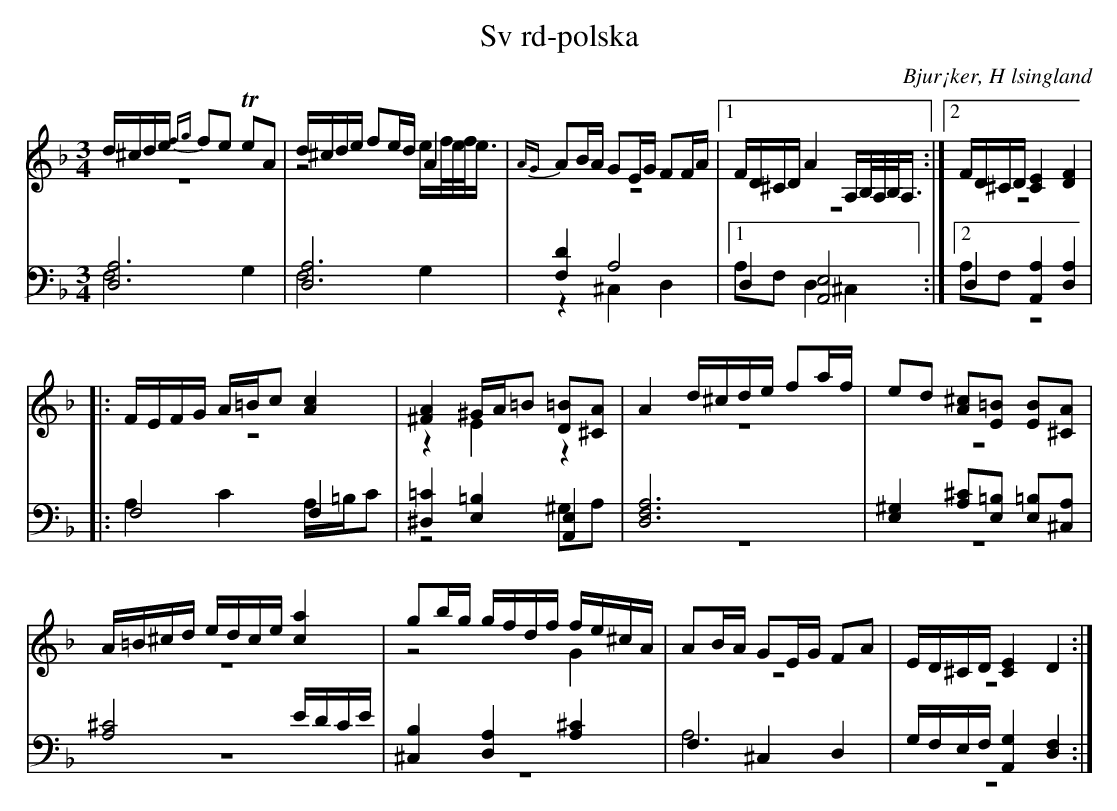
X:1
T: Sv rd-polska
O: Bjur¡ker, H lsingland
M: 3/4
L: 1/8
K: Dm
V:1
V:2 merge
V:3
V:4 merge
V:1
d/^c/d/e/ {fg}fe TeA|d/^c/d/e/ fe/d/ A2|{AG}AB/A/ GE/G/ FF/A/|1 F/D/^C/D/ A2 A,/B,//A,//B,//A,3/4:|2 F/D/^C/D/ [C2E2] [D2F2]|
|:F/E/F/G/ A/=B/c [A2c2]|[^F2A2] ^G/A/=B [D=B][^CA]|A2 d/^c/d/e/ fa/f/|ed [A^c][E=B] [EB][^CA]|
A/=B/^c/d/ e/d/c/e/ [c2a2]|gb/g/ g/f/d/f/ f/e/^c/A/|AB/A/ GE/G/ FA|E/D/^C/D/ [C2E2] D2:|
V:2
z6|z4 e/f//e//f//e3/4|z6|1 z6:|2 z6|
|:z6|z2 E2 z2|z6|z6|
z6|z4 G2|z6|z6:|
V:3 clef=bass
[D,6A,6]|[D,6A,6]|[F,2D2] A,4|1 D,2 [A,,4E,4]:|2 D,2 [A,,2A,2] [D,2A,2]|
|:F,4 F,2|[^D,2=C2] [E,2=B,2] [A,,2E,2]|[D,6F,6A,6]|[E,2^G,2] [A,^C][E,=B,] [E,=B,][^C,A,]|
[A,4^C4] E/D/C/E/|[^C,2B,2]  [D,2A,2] [A,2^C2]|F,2 ^C,2 D,2|G,/F,/E,/F,/ [A,,2G,2] [D,2F,2]:|
V:4 clef=bass
F,4 G,2|F,4 G,2|z2 ^C,2 D,2|1 A,F, D,2 ^C,2:|2 A,F,  z4|
|:A,2 C2 A,/=B,/C|z4 ^G,A,|z6|z6|
z6|z6|A,6|z6:|
